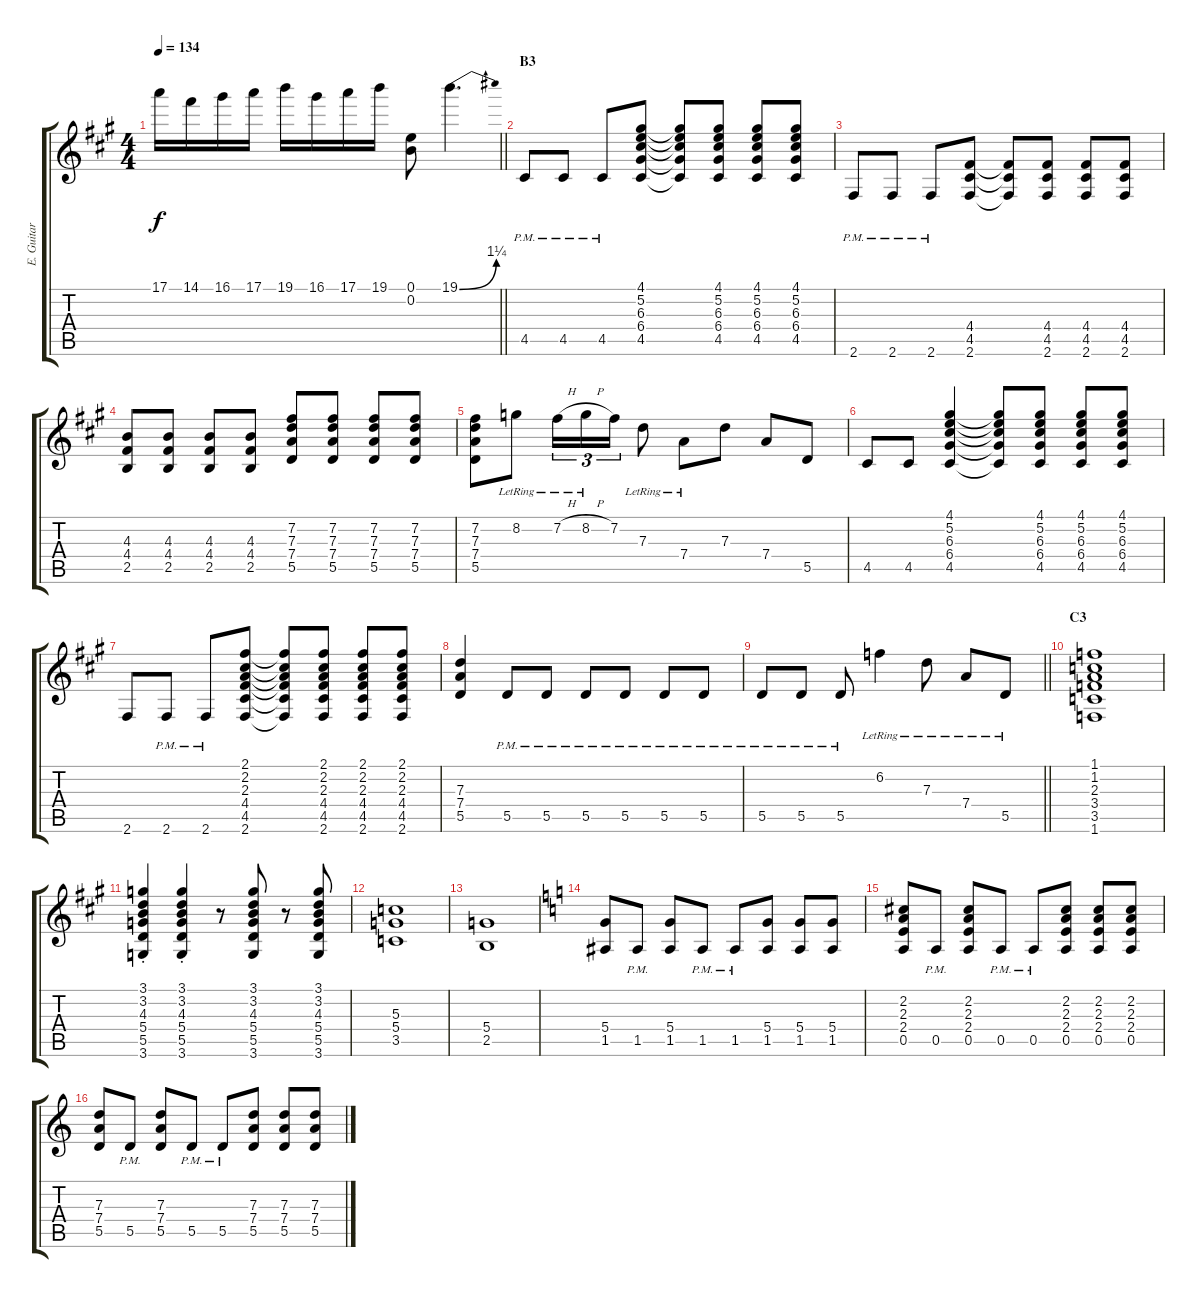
\track ("E. Guitar" "E. Guitar") {instrument overdrivenguitar}
\staff {score tabs}
\tuning (E4 B3 G3 D3 A2 E2) {hide}
\ts (4 4)
\tempo 134
\clef g2
\barLineRight lightlight
\ks a
17.1.16{dy f} 14.1.16 16.1.16 17.1.16 19.1.16 16.1.16 17.1.16 19.1.16 (0.1 0.2).8 19.1{be (bend 0 0 60 5)}.4{d} |
\section ("" "B3")
4.5{pm}.8 4.5{pm}.8 4.5{pm}.8 (4.1 5.2 6.3 6.4 4.5).8 (4.1{t} 5.2{t} 6.3{t} 6.4{t} 4.5{t}).8 (4.1 5.2 6.3 6.4 4.5).8 (4.1 5.2 6.3 6.4 4.5).8 (4.1 5.2 6.3 6.4 4.5).8 |
2.6{pm}.8 2.6{pm}.8 2.6{pm}.8 (4.4 4.5 2.6).8 (4.4{t} 4.5{t} 2.6{t}).8 (4.4 4.5 2.6).8 (4.4 4.5 2.6).8 (4.4 4.5 2.6).8 |
(4.3 4.4 2.5).8 (4.3 4.4 2.5).8 (4.3 4.4 2.5).8 (4.3 4.4 2.5).8 (7.2 7.3 7.4 5.5).8 (7.2 7.3 7.4 5.5).8 (7.2 7.3 7.4 5.5).8 (7.2 7.3 7.4 5.5).8 |
(7.2 7.3 7.4 5.5).8 8.2{lr}.8 7.2{h lr}.16{tu (3 2)} 8.2{h lr}.16{tu (3 2)} 7.2.16{tu (3 2)} 7.3{lr}.8 7.4{lr}.8 7.3.8 7.4.8 5.5.8 |
4.5.8 4.5.8 (4.1 5.2 6.3 6.4 4.5).4 (4.1{t} 5.2{t} 6.3{t} 6.4{t} 4.5{t}).8 (4.1 5.2 6.3 6.4 4.5).8 (4.1 5.2 6.3 6.4 4.5).8 (4.1 5.2 6.3 6.4 4.5).8 |
2.6.8 2.6{pm}.8 2.6{pm}.8 (2.1 2.2 2.3 4.4 4.5 2.6).8 (2.1{t} 2.2{t} 2.3{t} 4.4{t} 4.5{t} 2.6{t}).8 (2.1 2.2 2.3 4.4 4.5 2.6).8 (2.1 2.2 2.3 4.4 4.5 2.6).8 (2.1 2.2 2.3 4.4 4.5 2.6).8 |
(7.3 7.4 5.5).4 5.5{pm}.8 5.5{pm}.8 5.5{pm}.8 5.5{pm}.8 5.5{pm}.8 5.5{pm}.8 |
\barLineRight lightlight
5.5{pm}.8 5.5{pm}.8 5.5{pm}.8 6.2{lr}.4 7.3{lr}.8 7.4{lr}.8 5.5{lr}.8 |
\section ("" "C3")
(1.1 1.2 2.3 3.4 3.5 1.6).1 |
(3.1{st} 3.2{st} 4.3{st} 5.4{st} 5.5{st} 3.6{st}).4 (3.1{st} 3.2{st} 4.3{st} 5.4{st} 5.5{st} 3.6{st}).4 r.8 (3.1 3.2 4.3 5.4 5.5 3.6).8 r.8 (3.1 3.2 4.3 5.4 5.5 3.6).8 |
(5.3 5.4 3.5).1 |
(5.4 2.5).1 |
\ks c
(5.4 1.5).8 1.5{pm}.8 (5.4 1.5).8 1.5{pm}.8 1.5{pm}.8 (5.4 1.5).8 (5.4 1.5).8 (5.4 1.5).8 |
(2.2 2.3 2.4 0.5).8 0.5{pm}.8 (2.2 2.3 2.4 0.5).8 0.5{pm}.8 0.5{pm}.8 (2.2 2.3 2.4 0.5).8 (2.2 2.3 2.4 0.5).8 (2.2 2.3 2.4 0.5).8 |
(7.3 7.4 5.5).8 5.5{pm}.8 (7.3 7.4 5.5).8 5.5{pm}.8 5.5{pm}.8 (7.3 7.4 5.5).8 (7.3 7.4 5.5).8 (7.3 7.4 5.5).8
